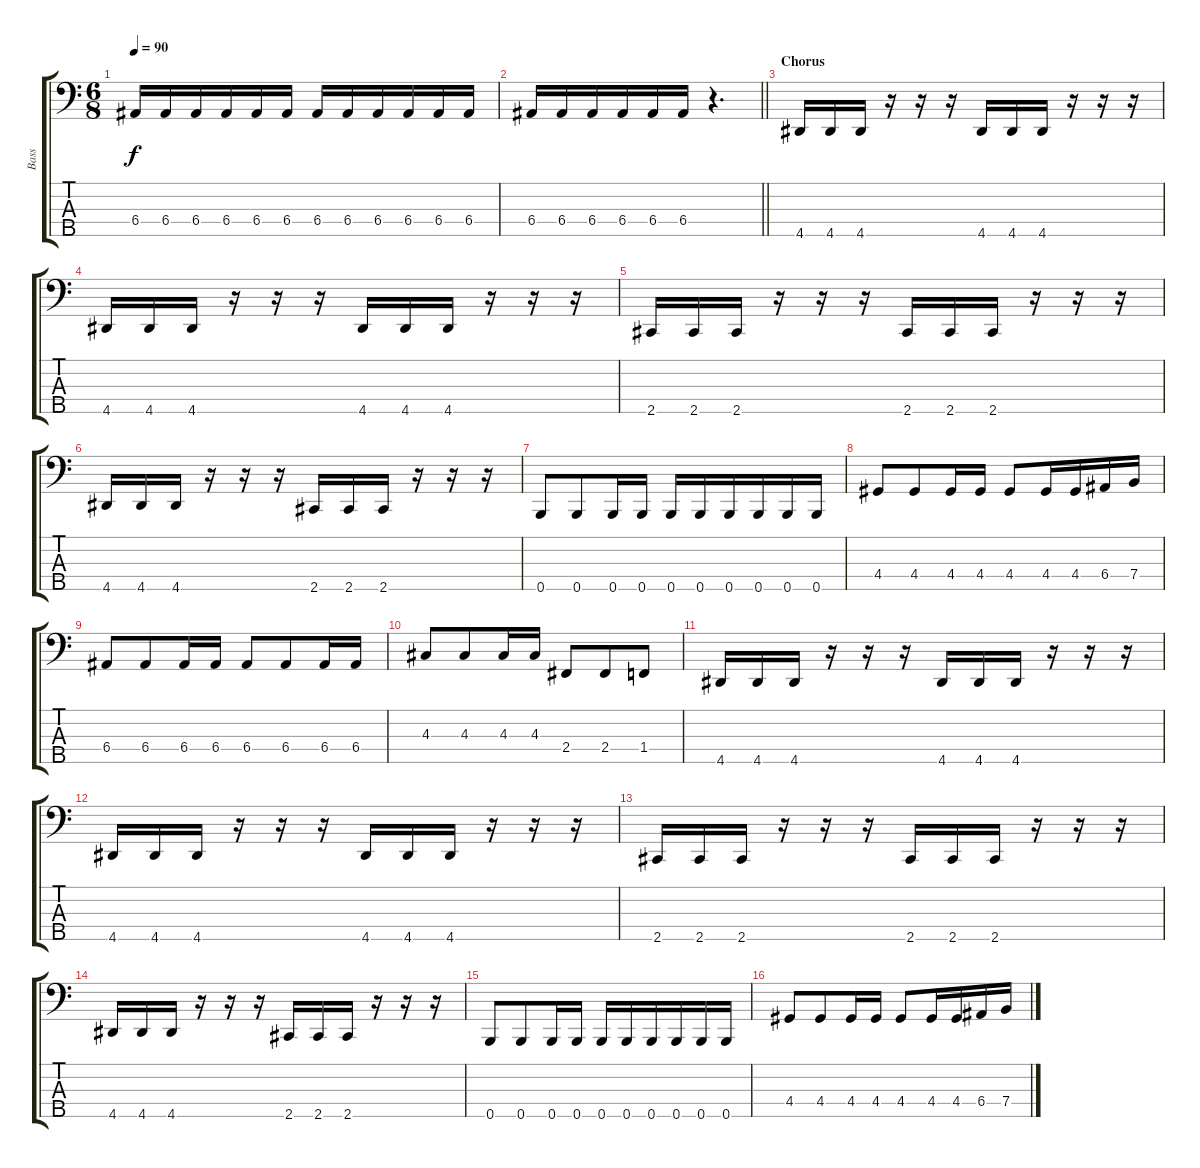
\track ("Bass" "Bass") {instrument electricbasspick}
\staff {score tabs}
\tuning (G2 D2 A1 E1 B0) {hide}
\ts (6 8)
\tempo 90
\clef f4
\ks c
6.4.16{dy f} 6.4.16 6.4.16 6.4.16 6.4.16 6.4.16 6.4.16 6.4.16 6.4.16 6.4.16 6.4.16 6.4.16 |
\barLineRight lightlight
6.4.16 6.4.16 6.4.16 6.4.16 6.4.16 6.4.16 r.4{d} |
\section ("" "Chorus")
4.5.16 4.5.16 4.5.16 r.16 r.16 r.16 4.5.16 4.5.16 4.5.16 r.16 r.16 r.16 |
4.5.16 4.5.16 4.5.16 r.16 r.16 r.16 4.5.16 4.5.16 4.5.16 r.16 r.16 r.16 |
2.5.16 2.5.16 2.5.16 r.16 r.16 r.16 2.5.16 2.5.16 2.5.16 r.16 r.16 r.16 |
4.5.16 4.5.16 4.5.16 r.16 r.16 r.16 2.5.16 2.5.16 2.5.16 r.16 r.16 r.16 |
0.5.8 0.5.8 0.5.16 0.5.16 0.5.16 0.5.16 0.5.16 0.5.16 0.5.16 0.5.16 |
4.4.8 4.4.8 4.4.16 4.4.16 4.4.8 4.4.16 4.4.16 6.4.16 7.4.16 |
6.4.8 6.4.8 6.4.16 6.4.16 6.4.8 6.4.8 6.4.16 6.4.16 |
4.3.8 4.3.8 4.3.16 4.3.16 2.4.8 2.4.8 1.4.8 |
4.5.16 4.5.16 4.5.16 r.16 r.16 r.16 4.5.16 4.5.16 4.5.16 r.16 r.16 r.16 |
4.5.16 4.5.16 4.5.16 r.16 r.16 r.16 4.5.16 4.5.16 4.5.16 r.16 r.16 r.16 |
2.5.16 2.5.16 2.5.16 r.16 r.16 r.16 2.5.16 2.5.16 2.5.16 r.16 r.16 r.16 |
4.5.16 4.5.16 4.5.16 r.16 r.16 r.16 2.5.16 2.5.16 2.5.16 r.16 r.16 r.16 |
0.5.8 0.5.8 0.5.16 0.5.16 0.5.16 0.5.16 0.5.16 0.5.16 0.5.16 0.5.16 |
4.4.8 4.4.8 4.4.16 4.4.16 4.4.8 4.4.16 4.4.16 6.4.16 7.4.16
